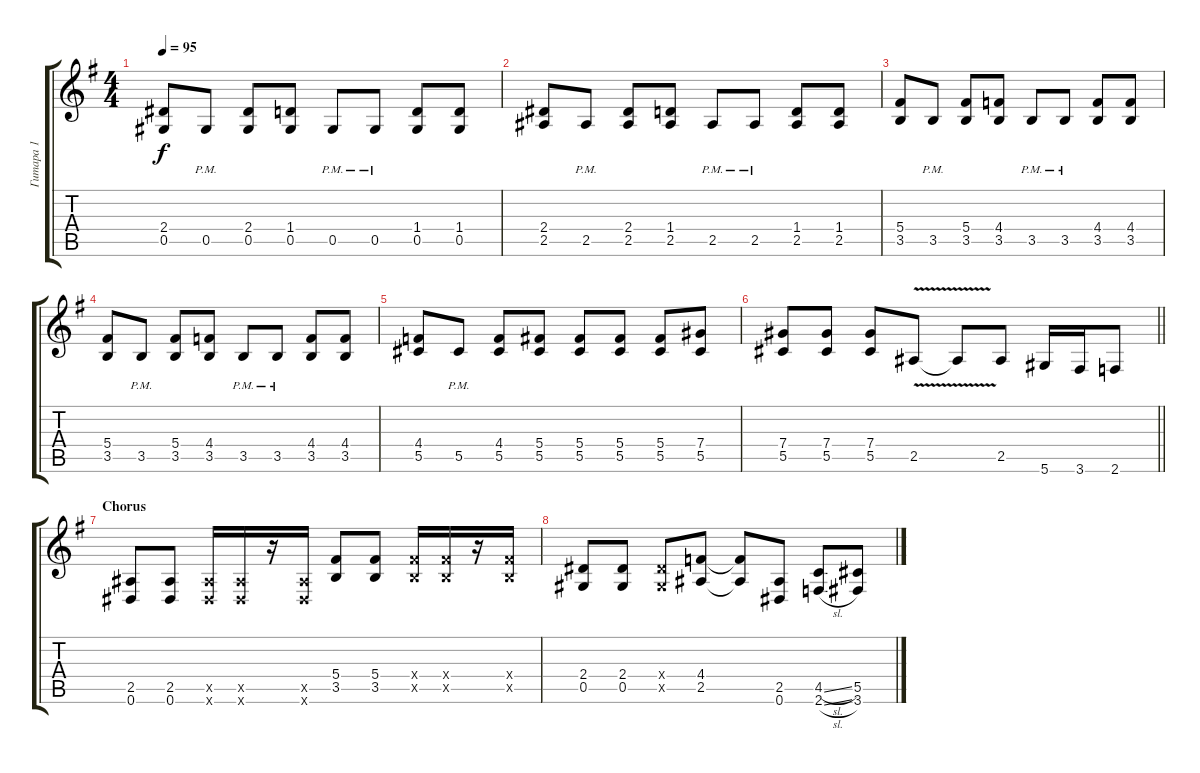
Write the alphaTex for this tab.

\track ("Гитара 1" "Гитара 1") {instrument distortionguitar}
\staff {score tabs}
\tuning (Eb4 Bb3 Gb3 Db3 Ab2 Eb2) {hide}
\ts (4 4)
\tempo 95
\clef g2
\ks eminor
(2.4 0.5).8{dy f} 0.5{pm}.8 (2.4 0.5).8 (1.4 0.5).8 0.5{pm}.8 0.5{pm}.8 (1.4 0.5).8 (1.4 0.5).8 |
(2.4 2.5).8 2.5{pm}.8 (2.4 2.5).8 (1.4 2.5).8 2.5{pm}.8 2.5{pm}.8 (1.4 2.5).8 (1.4 2.5).8 |
(5.4 3.5).8 3.5{pm}.8 (5.4 3.5).8 (4.4 3.5).8 3.5{pm}.8 3.5{pm}.8 (4.4 3.5).8 (4.4 3.5).8 |
(5.4 3.5).8 3.5{pm}.8 (5.4 3.5).8 (4.4 3.5).8 3.5{pm}.8 3.5{pm}.8 (4.4 3.5).8 (4.4 3.5).8 |
(4.4 5.5).8 5.5{pm}.8 (4.4 5.5).8 (5.4 5.5).8 (5.4 5.5).8 (5.4 5.5).8 (5.4 5.5).8 (7.4 5.5).8 |
\barLineRight lightlight
(7.4 5.5).8 (7.4 5.5).8 (7.4 5.5).8 2.5{v}.8 2.5{t}.8 2.5.8 5.6.16 3.6.16 2.6.8 |
\section ("" "Chorus")
(2.5 0.6).8 (2.5 0.6).8 (2.5{x} 0.6{x}).16 (2.5{x} 0.6{x}).16 r.16 (2.5{x} 0.6{x}).16 (5.4 3.5).8 (5.4 3.5).8 (5.4{x} 3.5{x}).16 (5.4{x} 3.5{x}).16 r.16 (5.4{x} 3.5{x}).16 |
(2.4 0.5).8 (2.4 0.5).8 (2.4{x} 0.5{x}).8 (4.4 2.5).8 (4.4{t} 2.5{t}).8 (2.5 0.6).8 (4.5{sl} 2.6{sl}).8 (5.5 3.6).8
